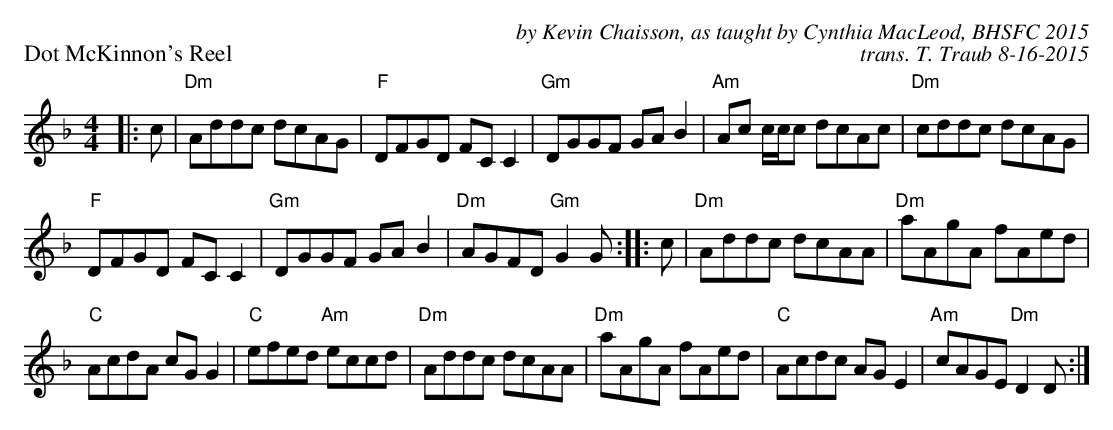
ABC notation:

X:1
P: Dot McKinnon's Reel
M: 4/4
L: 1/8
C: by Kevin Chaisson, as taught by Cynthia MacLeod, BHSFC 2015
C: trans. T. Traub 8-16-2015
K: Dm
|: c|"Dm"Addc dcAG|"F"DFGD FC C2|"Gm"DGGF GA B2|"Am"Ac c/c/c dcAc|"Dm"cddc dcAG|
"F"DFGD FC C2|"Gm"DGGF GA B2|"Dm"AGFD "Gm"G2 G :||: c| "Dm"Addc dcAA|"Dm"aAgA fAed|
"C"AcdA cG G2|"C"efed "Am"eccd| "Dm"Addc dcAA|"Dm"aAgA fAed|"C"Acdc AG E2 |"Am"cAGE "Dm"D2 D :|
